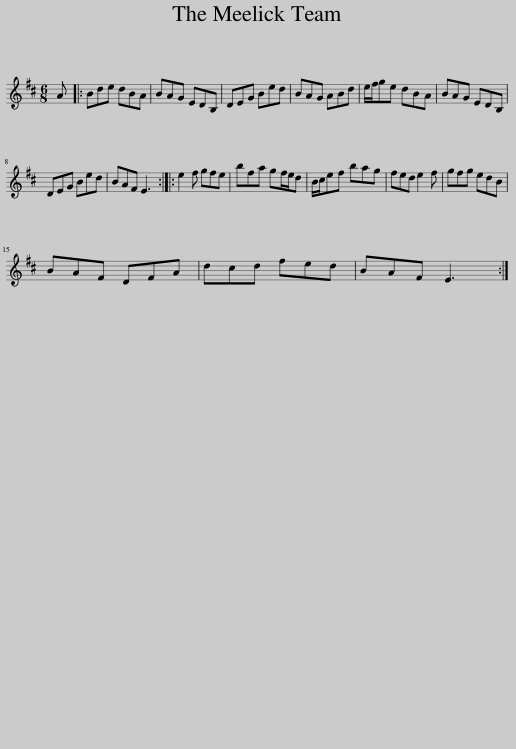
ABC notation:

X:1
L:1/8
M:6/8
I:linebreak $
K:D
V:1 treble
V:1
 A |: Bde dBA | BAG EDB, | DEG Bed | BAG ABd | %5
 e/f/ge dBA | BAG EDB, |$ DEG Bed | BAF E3 :: e2 f gfe | %10
 bfa gf/e/d | B/c/ef bag | fed e2 f | gfg edB |$ BAF DFA | %15
 dcd fed | BAF E3 :| %17
